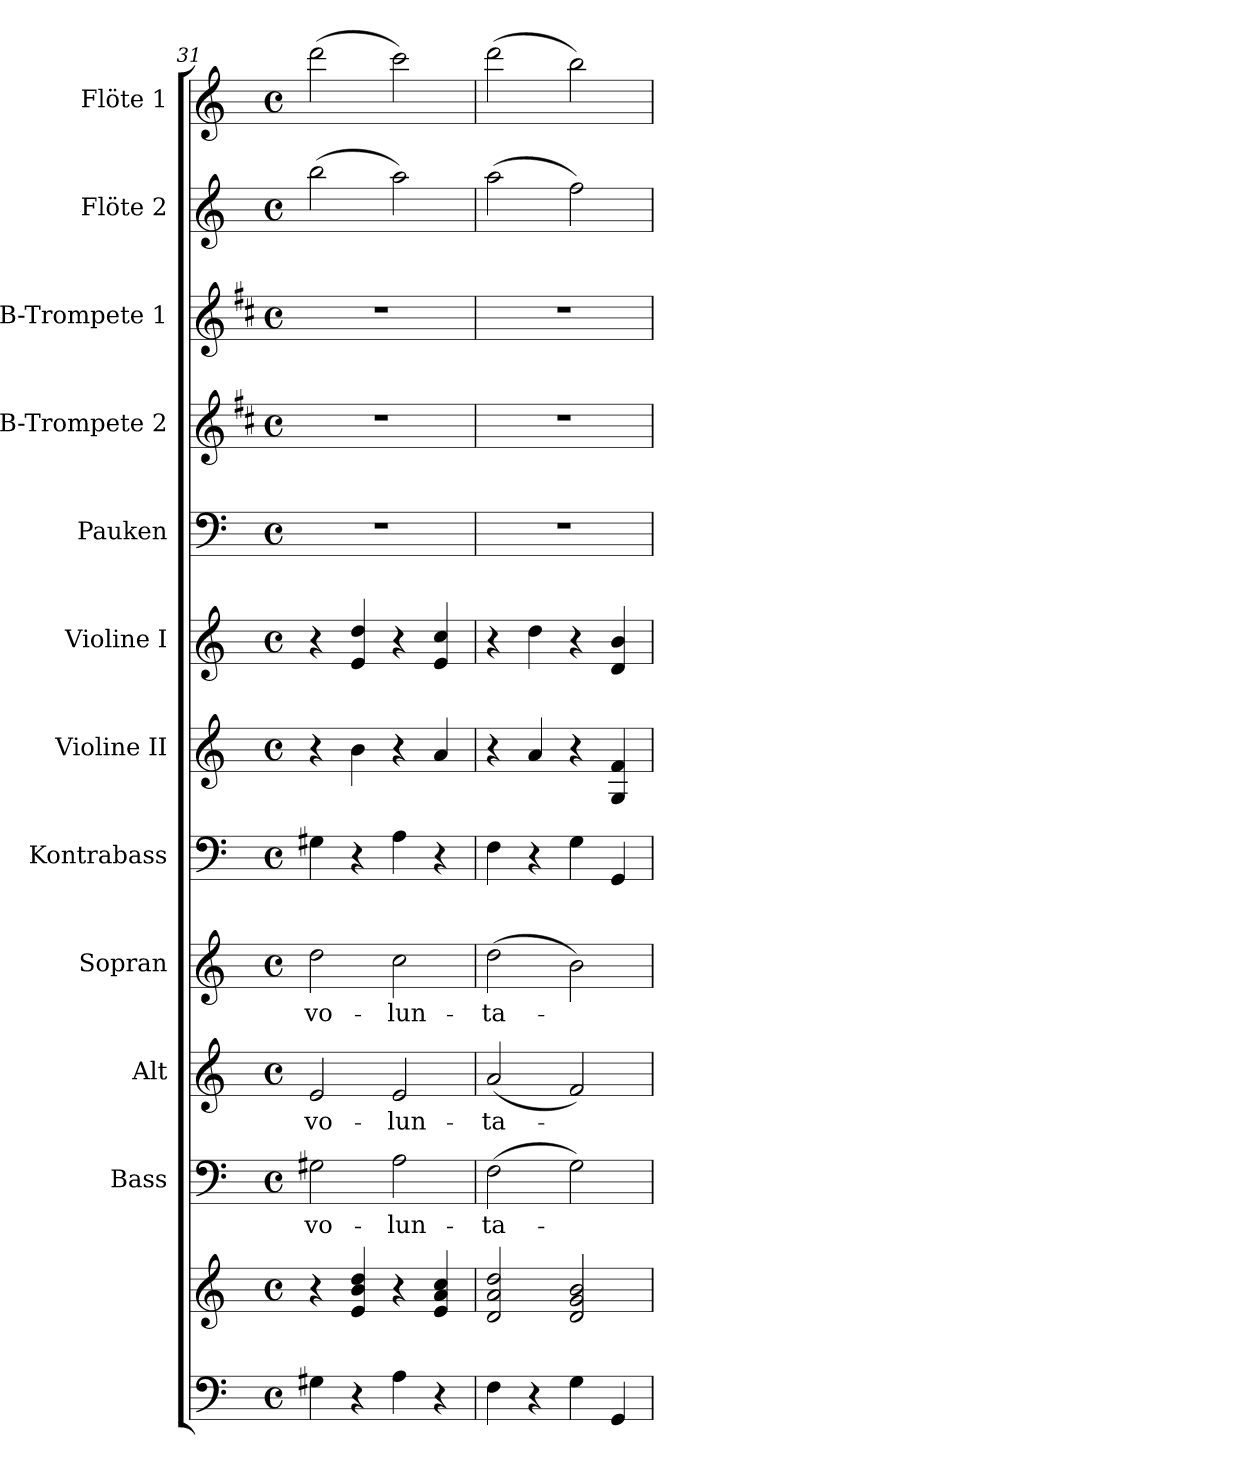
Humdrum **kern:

**kern	**kern	**kern	**text	**kern	**text	**kern	**text	**kern	**kern	**kern	**kern	**kern	**kern	**kern	**kern
*part12	*part12	*part11	*part11	*part10	*part10	*part9	*part9	*part8	*part7	*part6	*part5	*part4	*part3	*part2	*part1
*staff13	*staff12	*staff11	*staff11	*staff10	*staff10	*staff9	*staff9	*staff8	*staff7	*staff6	*staff5	*staff4	*staff3	*staff2	*staff1
*	*	*I"Bass	*	*I"Alt	*	*I"Sopran	*	*I"Kontrabass	*I"Violine II	*I"Violine I	*I"Pauken	*I"B-Trompete 2	*I"B-Trompete 1	*I"Flöte 2	*I"Flöte 1
*	*	*I'B.	*	*I'A.	*	*I'S.	*	*I'Kb.	*I'Vl. II	*I'Vl. I	*I'Pk.	*I'B Trp. 2	*I'B Trp. 1	*I'Fl. 2	*I'Fl. 1
*clefF4	*clefG2	*clefF4	*	*clefG2	*	*clefG2	*	*clefF4	*clefG2	*clefG2	*clefF4	*clefG2	*clefG2	*clefG2	*clefG2
*	*	*	*	*	*	*	*	*ITrd7c12	*	*	*	*ITrd1c2	*ITrd1c2	*	*
*k[]	*k[]	*k[]	*	*k[]	*	*k[]	*	*k[]	*k[]	*k[]	*k[]	*k[]	*k[]	*k[]	*k[]
*C:	*C:	*C:	*	*C:	*	*C:	*	*C:	*C:	*C:	*C:	*C:	*C:	*C:	*C:
*M4/4	*M4/4	*M4/4	*	*M4/4	*	*M4/4	*	*M4/4	*M4/4	*M4/4	*M4/4	*M4/4	*M4/4	*M4/4	*M4/4
*met(c)	*met(c)	*met(c)	*	*met(c)	*	*met(c)	*	*met(c)	*met(c)	*met(c)	*met(c)	*met(c)	*met(c)	*met(c)	*met(c)
=31	=31	=31	=31	=31	=31	=31	=31	=31	=31	=31	=31	=31	=31	=31	=31
!	!	!	!LO:LY:b	!	!LO:LY:b	!	!LO:LY:b	!	!	!	!	!	!	!	!
4G#X\	4r	2G#X\	vo-	2e/	vo-	2dd\	vo-	4GG#X\	4r	4r	1r	1r	1r	(>2bb\	(>2ddd\
4r	4e/ 4b/ 4dd/	.	.	.	.	.	.	4r	4b\	4e/ 4dd/	.	.	.	.	.
!	!	!	!LO:LY:b	!	!LO:LY:b	!	!LO:LY:b	!	!	!	!	!	!	!	!
4A\	4r	2A\	-lun-	2e/	-lun-	2cc\	-lun-	4AA\	4r	4r	.	.	.	2aa\)	2ccc\)
4r	4e/ 4a/ 4cc/	.	.	.	.	.	.	4r	4a/	4e/ 4cc/	.	.	.	.	.
=32	=32	=32	=32	=32	=32	=32	=32	=32	=32	=32	=32	=32	=32	=32	=32
!	!	!	!LO:LY:b	!	!LO:LY:b	!	!LO:LY:b	!	!	!	!	!	!	!	!
4F\	2d/ 2a/ 2dd/	(>2F\	-ta-	(<2a/	-ta-	(>2dd\	-ta-	4FF\	4r	4r	1r	1r	1r	(>2aa\	(>2ddd\
4r	.	.	.	.	.	.	.	4r	4a/	4dd\	.	.	.	.	.
4G\	2d/ 2g/ 2b/	2G\)	.	2f/)	.	2b\)	.	4GG\	4r	4r	.	.	.	2ff\)	2bb\)
4GG/	.	.	.	.	.	.	.	4GGG/	4G/ 4f/	4d/ 4b/	.	.	.	.	.
=	=	=	=	=	=	=	=	=	=	=	=	=	=	=	=
*-	*-	*-	*-	*-	*-	*-	*-	*-	*-	*-	*-	*-	*-	*-	*-
